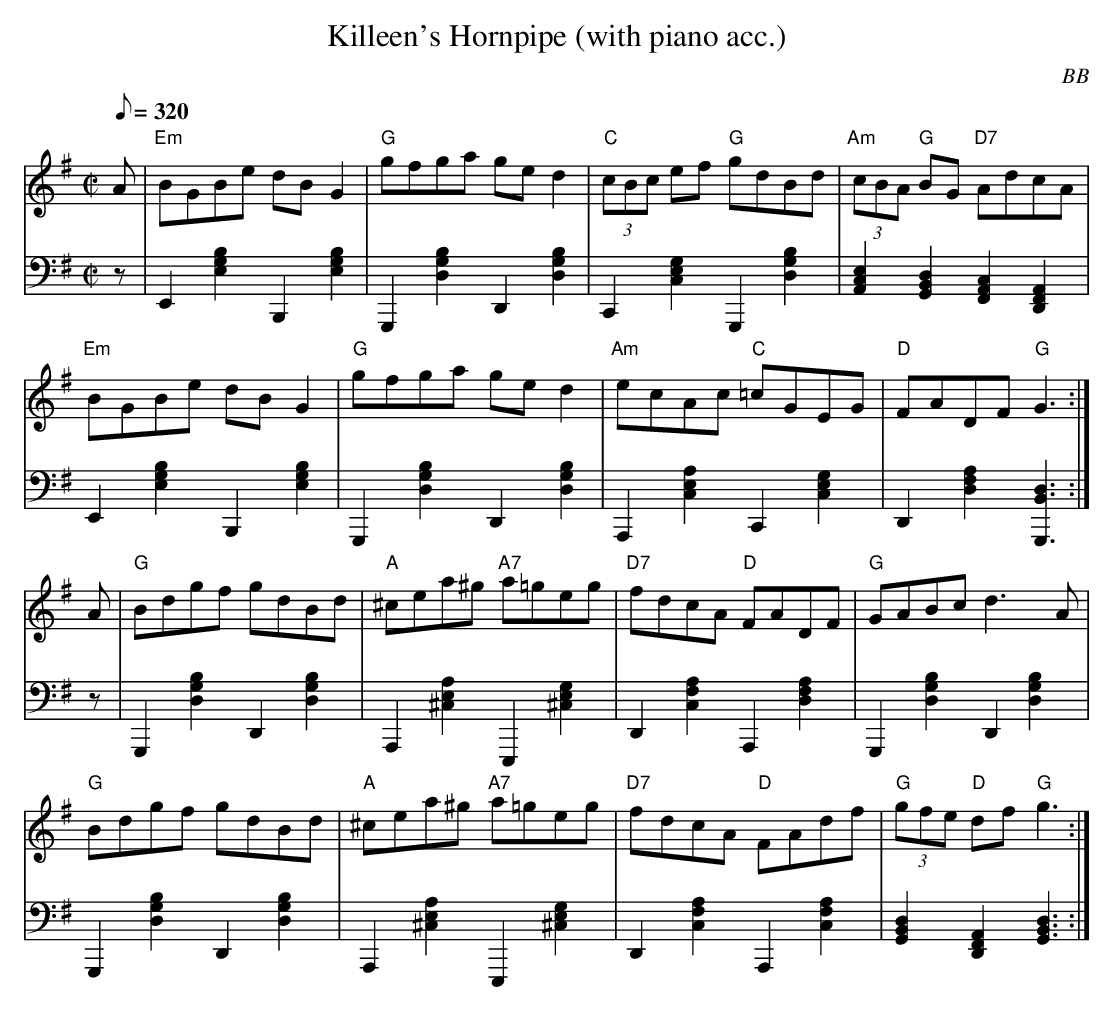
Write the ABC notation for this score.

X:1
T: Killeen's Hornpipe (with piano acc.)
C: BB
M: C|
Q: 1/8=320
L: 1/8
V: 1 program 1 21 %acc
V: 2 volume=70 clef=bass m=D program 1 01
K: G
[V:1] A|"Em"BGBe dB G2|"G"gfga ge d2|"C"(3cBc ef "G"gdBd|"Am"(3cBA "G"BG "D7"AdcA|
[V:2] z|E,2[E2B2G2]B,,2[E2G2B2]|G,,2[G2B2D2]D,2[G2B2D2]|\
C,2[E2G2C2]G,,2[G2B2D2]|[A,2C2E2][G,2B,2D2][A,2C2F,2][D,2F,2A,2]|
[V:1] "Em"BGBe dB G2|"G"gfga ge d2|"Am"ecAc "C"=cGEG |"D"FADF "G"G3 :|
[V:2] E,2[E2B2G2]B,,2[E2G2B2]|G,,2[G2B2D2]D,2[G2B2D2]|A,,2[A2C2E2]C,2[E2G2C2]|\
D,2[A2D2F2][G,,3B,3D3]:|
[V:1] A|"G"Bdgf gdBd|"A"^cea^g "A7"a=geg|"D7"fdcA "D"FADF|"G"GABc d3 A|
[V:2] z|G,,2[G2B2D2]D,2[G2B2D2]|A,,2[A2^C2E2]E,,2[G2^C2E2]|D,2[A2C2F2]A,,2[A2D2F2]|\
G,,2[G2B2D2]D,2[G2B2D2]|
[V:1] "G"Bdgf gdBd|"A"^cea^g "A7"a=geg |"D7"fdcA "D"FAdf|"G"(3gfe "D"df "G"g3 :|
[V:2] G,,2[G2B2D2]D,2[G2B2D2]|A,,2[A2^C2E2]E,,2[G2^C2E2]|D,2[A2C2F2]A,,2[A2C2F2]|\
[G,2B,2D2][D,2F,2A,2][G,3B,3D3]:|
